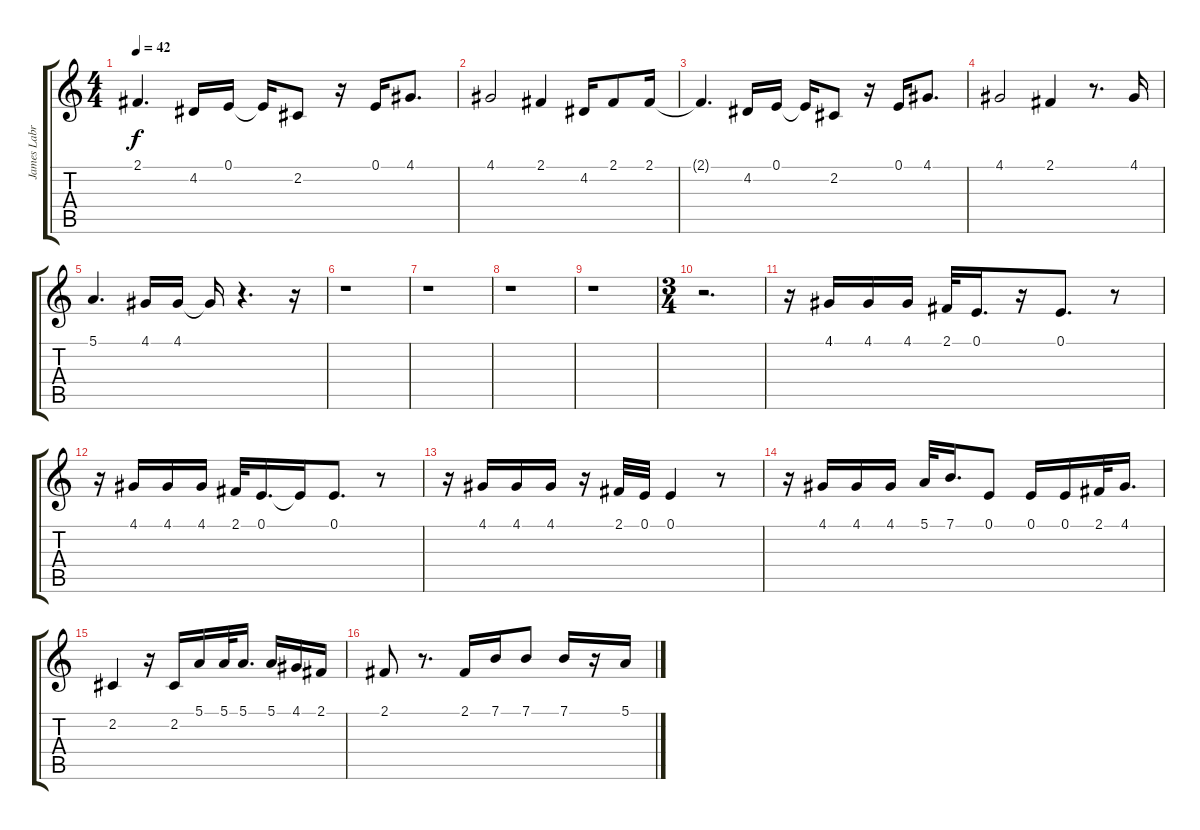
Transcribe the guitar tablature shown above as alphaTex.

\track ("James Labrie" "James Labr") {instrument flute}
\staff {score tabs}
\tuning (E4 B3 G3 D3 A2 E2) {hide}
\ts (4 4)
\tempo 42
\clef g2
\ks c
2.1{t}.4{d dy f} 4.2.16 0.1.16 0.1{t}.16 2.2.8 r.16 0.1.16 4.1.8{d} |
4.1.2 2.1.4 4.2.16 2.1.8 2.1.16 |
2.1{t}.4{d} 4.2.16 0.1.16 0.1{t}.16 2.2.8 r.16 0.1.16 4.1.8{d} |
4.1.2 2.1.4 r.8{d} 4.1.16 |
5.1.4{d} 4.1.16 4.1.16 4.1{t}.16 r.4{d} r.16 |
r.1 |
r.1 |
r.1 |
r.1 |
\ts (3 4)
r.2{d} |
r.16 4.1.16 4.1.16 4.1.16 2.1.32 0.1.16{d} r.16 0.1.8{d} r.8 |
r.16 4.1.16 4.1.16 4.1.16 2.1.32 0.1.16{d} 0.1{t}.16 0.1.8{d} r.8 |
r.16 4.1.16 4.1.16 4.1.16 r.16 2.1.32 0.1.32 0.1.4 r.8 |
r.16 4.1.16 4.1.16 4.1.16 5.1.32 7.1.16{d} 0.1.8 0.1.16 0.1.16 2.1.32 4.1.16{d} |
2.2.4 r.16 2.2.16 5.1.16 5.1.32 5.1.16{d} 5.1.16 4.1.16 2.1.16 |
2.1.8 r.8{d} 2.1.16 7.1.16 7.1.8 7.1.16 r.16 5.1.16
